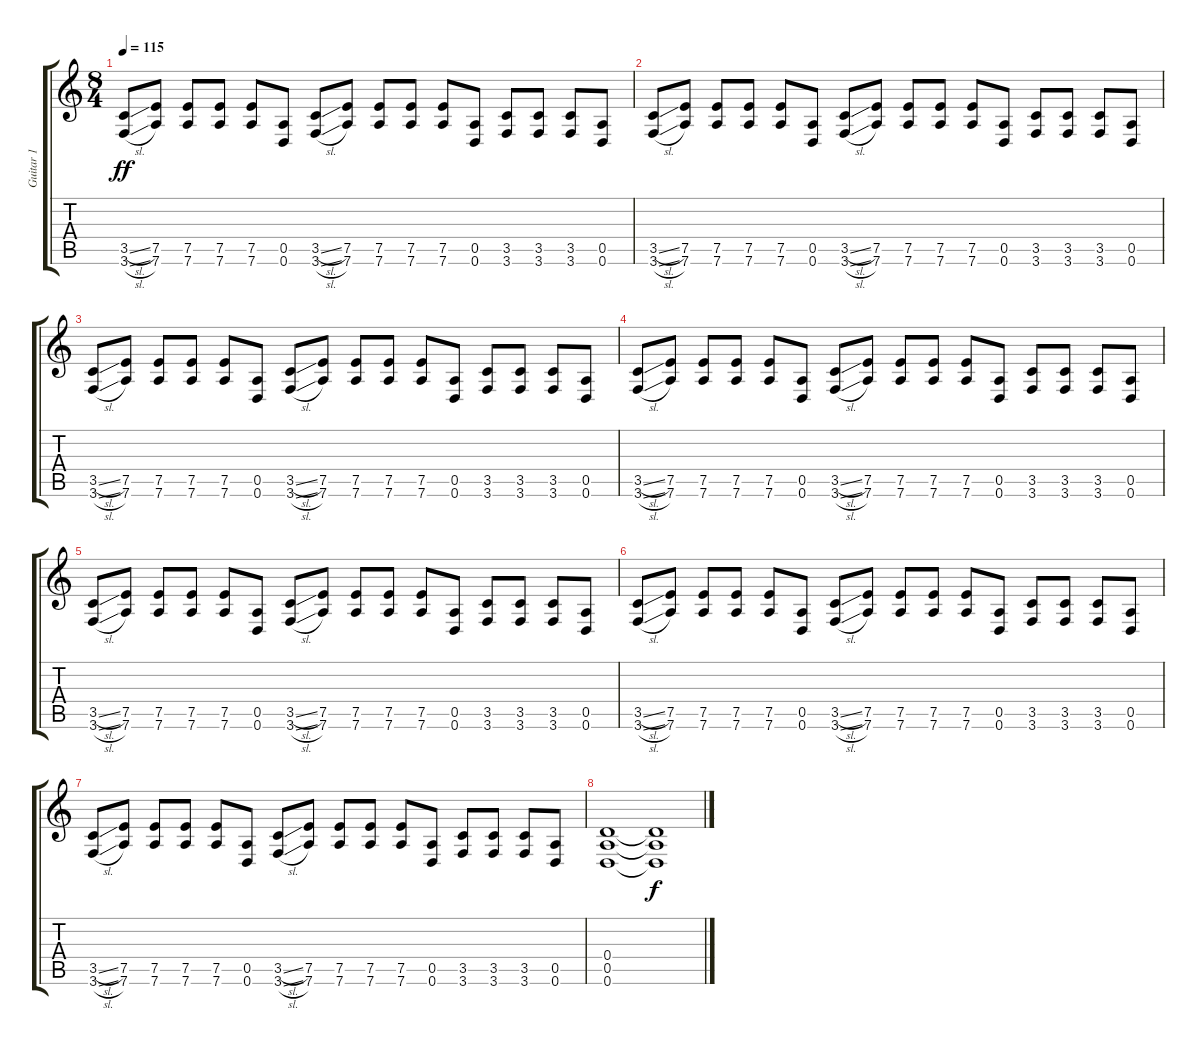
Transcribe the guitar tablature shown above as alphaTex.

\track ("Guitar 1" "Guitar 1") {instrument overdrivenguitar}
\staff {score tabs}
\tuning (E4 B3 G3 D3 A2 D2) {hide}
\ts (8 4)
\tempo 115
\clef g2
\ks c
(3.5{sl} 3.6{sl}).8{dy ff} (7.5 7.6).8 (7.5 7.6).8 (7.5 7.6).8 (7.5 7.6).8 (0.5 0.6).8 (3.5{sl} 3.6{sl}).8 (7.5 7.6).8 (7.5 7.6).8 (7.5 7.6).8 (7.5 7.6).8 (0.5 0.6).8 (3.5 3.6).8 (3.5 3.6).8 (3.5 3.6).8 (0.5 0.6).8 |
(3.5{sl} 3.6{sl}).8 (7.5 7.6).8 (7.5 7.6).8 (7.5 7.6).8 (7.5 7.6).8 (0.5 0.6).8 (3.5{sl} 3.6{sl}).8 (7.5 7.6).8 (7.5 7.6).8 (7.5 7.6).8 (7.5 7.6).8 (0.5 0.6).8 (3.5 3.6).8 (3.5 3.6).8 (3.5 3.6).8 (0.5 0.6).8 |
(3.5{sl} 3.6{sl}).8 (7.5 7.6).8 (7.5 7.6).8 (7.5 7.6).8 (7.5 7.6).8 (0.5 0.6).8 (3.5{sl} 3.6{sl}).8 (7.5 7.6).8 (7.5 7.6).8 (7.5 7.6).8 (7.5 7.6).8 (0.5 0.6).8 (3.5 3.6).8 (3.5 3.6).8 (3.5 3.6).8 (0.5 0.6).8 |
(3.5{sl} 3.6{sl}).8 (7.5 7.6).8 (7.5 7.6).8 (7.5 7.6).8 (7.5 7.6).8 (0.5 0.6).8 (3.5{sl} 3.6{sl}).8 (7.5 7.6).8 (7.5 7.6).8 (7.5 7.6).8 (7.5 7.6).8 (0.5 0.6).8 (3.5 3.6).8 (3.5 3.6).8 (3.5 3.6).8 (0.5 0.6).8 |
(3.5{sl} 3.6{sl}).8 (7.5 7.6).8 (7.5 7.6).8 (7.5 7.6).8 (7.5 7.6).8 (0.5 0.6).8 (3.5{sl} 3.6{sl}).8 (7.5 7.6).8 (7.5 7.6).8 (7.5 7.6).8 (7.5 7.6).8 (0.5 0.6).8 (3.5 3.6).8 (3.5 3.6).8 (3.5 3.6).8 (0.5 0.6).8 |
(3.5{sl} 3.6{sl}).8 (7.5 7.6).8 (7.5 7.6).8 (7.5 7.6).8 (7.5 7.6).8 (0.5 0.6).8 (3.5{sl} 3.6{sl}).8 (7.5 7.6).8 (7.5 7.6).8 (7.5 7.6).8 (7.5 7.6).8 (0.5 0.6).8 (3.5 3.6).8 (3.5 3.6).8 (3.5 3.6).8 (0.5 0.6).8 |
(3.5{sl} 3.6{sl}).8 (7.5 7.6).8 (7.5 7.6).8 (7.5 7.6).8 (7.5 7.6).8 (0.5 0.6).8 (3.5{sl} 3.6{sl}).8 (7.5 7.6).8 (7.5 7.6).8 (7.5 7.6).8 (7.5 7.6).8 (0.5 0.6).8 (3.5 3.6).8 (3.5 3.6).8 (3.5 3.6).8 (0.5 0.6).8 |
(0.4 0.5 0.6).1{volume 7} (0.4{t} 0.5{t} 0.6{t}).1{dy f}
